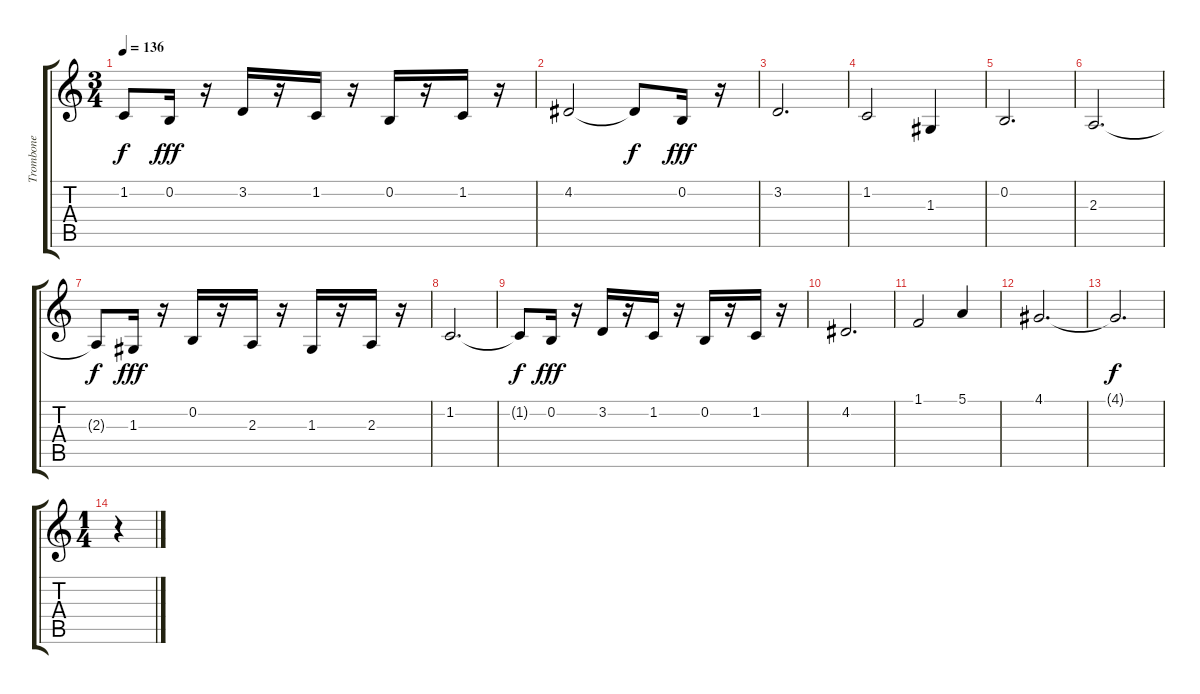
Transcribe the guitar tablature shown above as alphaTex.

\track ("Trombone" "Trombone") {instrument trombone}
\staff {score tabs}
\tuning (E4 B3 G3 D3 A2 E2) {hide}
\ts (3 4)
\tempo 136
\clef g2
\ks c
1.2{t}.8{dy f} 0.2.16{dy fff} r.16 3.2.16 r.16 1.2.16 r.16 0.2.16 r.16 1.2.16 r.16 |
4.2.2 4.2{t}.8{dy f} 0.2.16{dy fff} r.16 |
3.2.2{d} |
1.2.2 1.3.4 |
0.2.2{d} |
2.3.2{d} |
2.3{t}.8{dy f} 1.3.16{dy fff} r.16 0.2.16 r.16 2.3.16 r.16 1.3.16 r.16 2.3.16 r.16 |
1.2.2{d} |
1.2{t}.8{dy f} 0.2.16{dy fff volume 15} r.16 3.2.16{volume 14} r.16 1.2.16{volume 14} r.16 0.2.16{volume 13} r.16 1.2.16{volume 12} r.16 |
4.2.2{d volume 12} |
1.1.2{volume 8} 5.1.4{volume 6} |
4.1.2{d volume 4} |
4.1{t}.2{d dy f} |
\ts (1 4)
r.4
